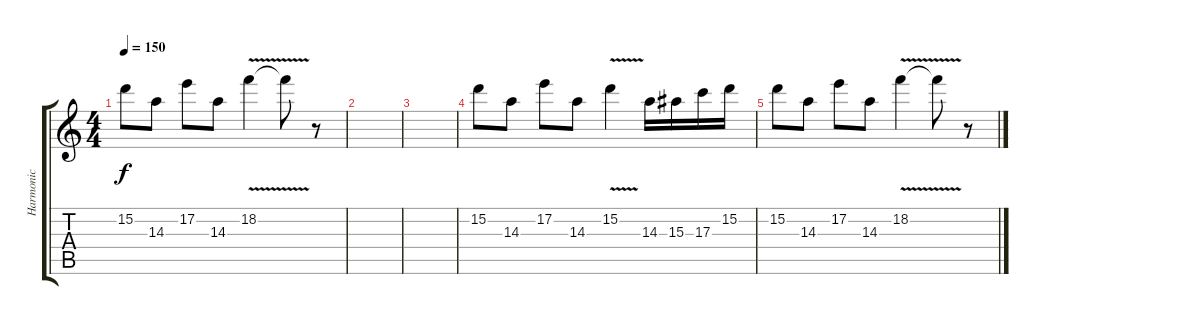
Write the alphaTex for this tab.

\track ("Harmonic" "Harmonic") {instrument distortionguitar}
\staff {score tabs}
\tuning (E4 B3 G3 D3 A2 E2) {hide}
\ts (4 4)
\tempo 150
\clef g2
\ks c
15.2.8{dy f} 14.3.8 17.2.8 14.3.8 18.2{v}.4 18.2{t}.8 r.8 |
|
|
15.2.8 14.3.8 17.2.8 14.3.8 15.2{v}.4 14.3.16 15.3.16 17.3.16 15.2.16 |
15.2.8 14.3.8 17.2.8 14.3.8 18.2{v}.4 18.2{t}.8 r.8
